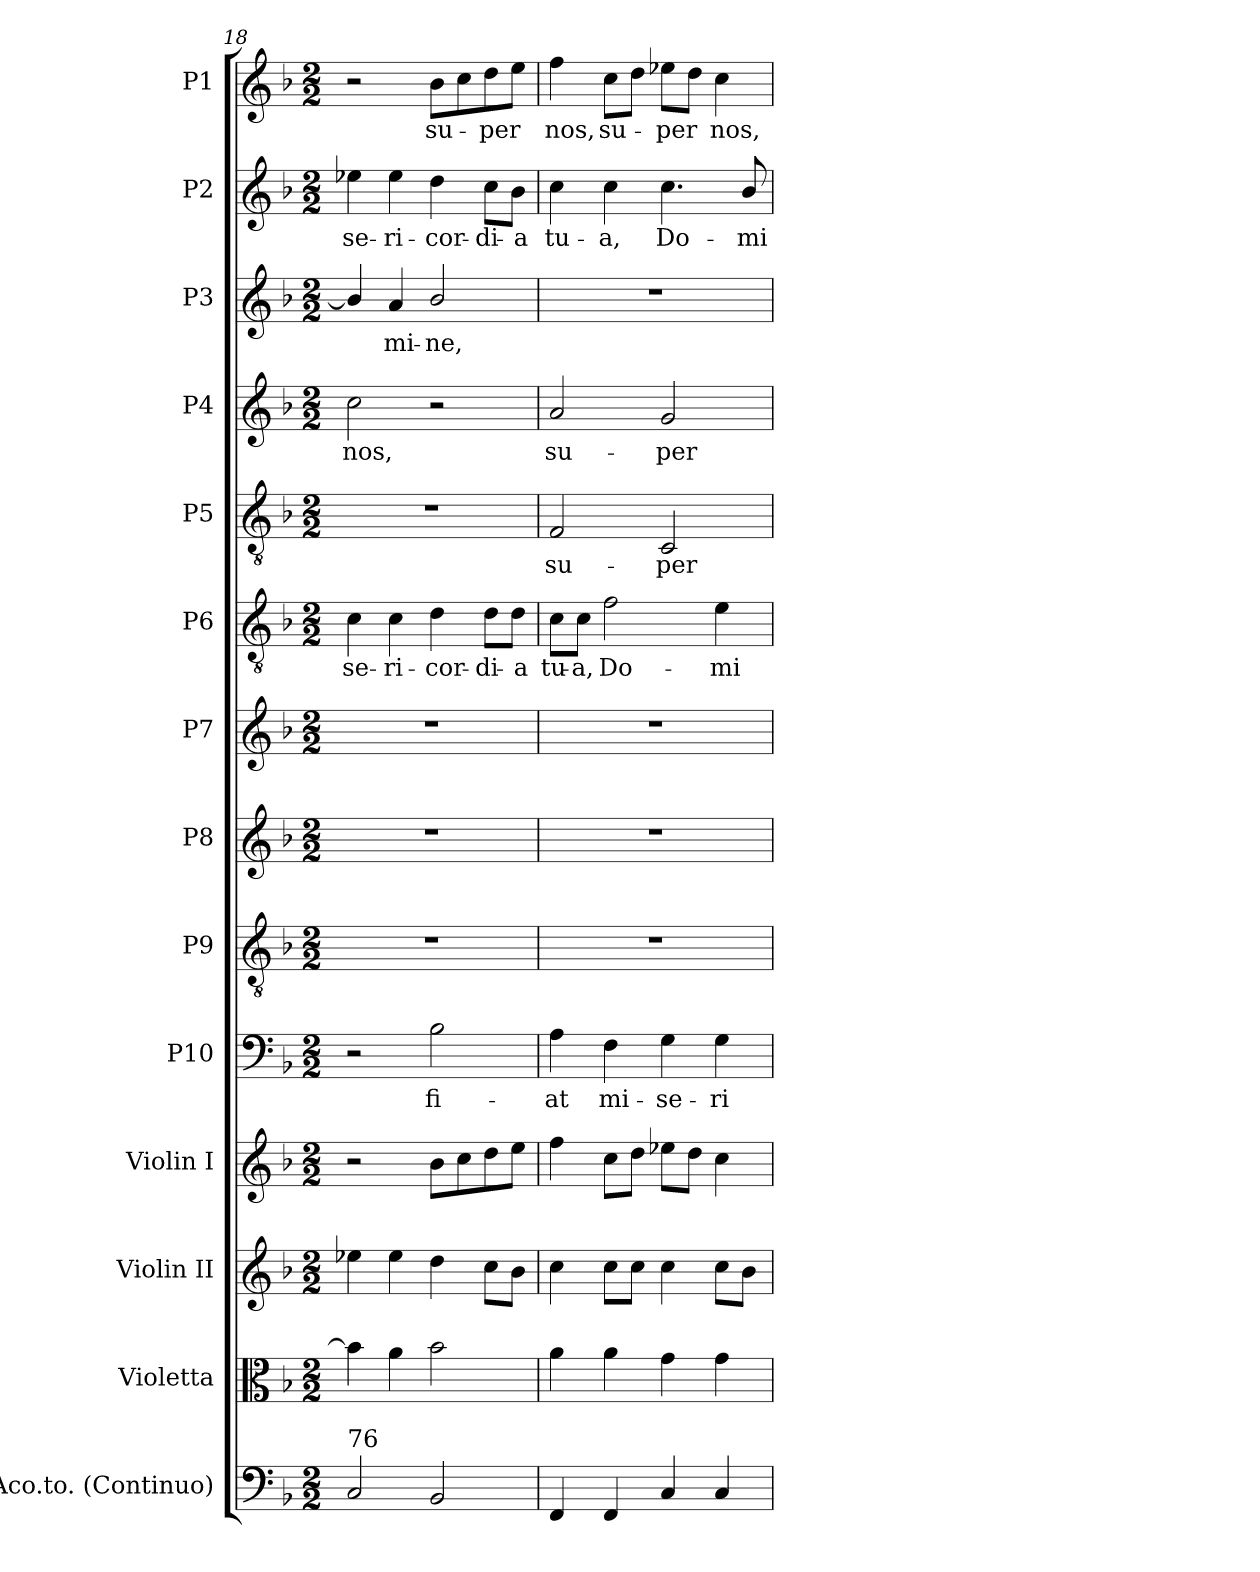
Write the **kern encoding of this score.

**kern	**kern	**kern	**kern	**kern	**text	**kern	**kern	**kern	**kern	**text	**kern	**text	**kern	**text	**kern	**text	**kern	**text	**kern	**text
*part14	*part13	*part12	*part11	*part10	*part10	*part9	*part8	*part7	*part6	*part6	*part5	*part5	*part4	*part4	*part3	*part3	*part2	*part2	*part1	*part1
*staff14	*staff13	*staff12	*staff11	*staff10	*staff10	*staff9	*staff8	*staff7	*staff6	*staff6	*staff5	*staff5	*staff4	*staff4	*staff3	*staff3	*staff2	*staff2	*staff1	*staff1
*I"Aco.to. (Continuo)	*I"Violetta	*I"Violin II	*I"Violin I	*I"P10	*	*I"P9	*I"P8	*I"P7	*I"P6	*	*I"P5	*	*I"P4	*	*I"P3	*	*I"P2	*	*I"P1	*
*I'Cont.	*I'Vla.	*I'Vln. II	*I'Vln. I	*	*	*	*	*	*	*	*	*	*	*	*	*	*	*	*	*
!!LO:PB:g=z
*clefF4	*clefC3	*clefG2	*clefG2	*clefF4	*	*clefGv2	*clefG2	*clefG2	*clefGv2	*	*clefGv2	*	*clefG2	*	*clefG2	*	*clefG2	*	*clefG2	*
*	*	*	*	*	*	*ITrd7c12	*	*	*ITrd7c12	*	*ITrd7c12	*	*	*	*	*	*	*	*	*
*k[b-]	*k[b-]	*k[b-]	*k[b-]	*k[b-]	*	*k[b-]	*k[b-]	*k[b-]	*k[b-]	*	*k[b-]	*	*k[b-]	*	*k[b-]	*	*k[b-]	*	*k[b-]	*
*F:	*F:	*F:	*F:	*F:	*	*F:	*F:	*F:	*F:	*	*F:	*	*F:	*	*F:	*	*F:	*	*F:	*
*M2/2	*M2/2	*M2/2	*M2/2	*M2/2	*	*M2/2	*M2/2	*M2/2	*M2/2	*	*M2/2	*	*M2/2	*	*M2/2	*	*M2/2	*	*M2/2	*
=18	=18	=18	=18	=18	=18	=18	=18	=18	=18	=18	=18	=18	=18	=18	=18	=18	=18	=18	=18	=18
!	!	!	!	!	!	!	!	!	!	!LO:LY:b:color=#000000	!	!	!	!	!	!	!	!	!	!
!	!	!	!	!	!	!	!	!	!	!	!	!	!	!LO:LY:b:color=#000000	!	!	!	!	!	!
!LO:TX:a:t=76	!	!	!	!	!	!	!	!	!	!	!	!	!	!	!	!	!	!	!	!
!	!	!	!	!	!	!	!	!	!	!	!	!	!	!	!	!	!	!LO:LY:b:color=#000000	!	!
2Ci/	4b-i\]	4ee-Xi\	2r	2r	.	1r	1r	1r	4Ci\	-se-	1r	.	2cci\	nos,	4b-i/]	.	4ee-Xi\	-se-	2r	.
!	!	!	!	!	!	!	!	!	!	!LO:LY:b:color=#000000	!	!	!	!	!	!	!	!	!	!
!	!	!	!	!	!	!	!	!	!	!	!	!	!	!	!	!LO:LY:b:color=#000000	!	!	!	!
!	!	!	!	!	!	!	!	!	!	!	!	!	!	!	!	!	!	!LO:LY:b:color=#000000	!	!
.	4ai\	4ee-i\	.	.	.	.	.	.	4Ci\	-ri-	.	.	.	.	4ai/	-mi-	4ee-i\	-ri-	.	.
!	!	!	!	!	!LO:LY:b:color=#000000	!	!	!	!	!	!	!	!	!	!	!	!	!	!	!
!	!	!	!	!	!	!	!	!	!	!LO:LY:b:color=#000000	!	!	!	!	!	!	!	!	!	!
!	!	!	!	!	!	!	!	!	!	!	!	!	!	!	!	!LO:LY:b:color=#000000	!	!	!	!
!	!	!	!	!	!	!	!	!	!	!	!	!	!	!	!	!	!	!LO:LY:b:color=#000000	!	!
!	!	!	!	!	!	!	!	!	!	!	!	!	!	!	!	!	!	!	!	!LO:LY:b:color=#000000
2BB-i/	2b-i\	4ddi\	8b-i\L	2B-i\	fi-	.	.	.	4Di\	-cor-	.	.	2r	.	2b-i/	-ne,	4ddi\	-cor-	8b-i\L	su-
.	.	.	8cci\	.	.	.	.	.	.	.	.	.	.	.	.	.	.	.	8cci\	.
!	!	!	!	!	!	!	!	!	!	!LO:LY:b:color=#000000	!	!	!	!	!	!	!	!	!	!
!	!	!	!	!	!	!	!	!	!	!	!	!	!	!	!	!	!	!LO:LY:b:color=#000000	!	!
!	!	!	!	!	!	!	!	!	!	!	!	!	!	!	!	!	!	!	!	!LO:LY:b:color=#000000
.	.	8cci\L	8ddi\	.	.	.	.	.	8Di\L	-di-	.	.	.	.	.	.	8cci\L	-di-	8ddi\	-per
!	!	!	!	!	!	!	!	!	!	!LO:LY:b:color=#000000	!	!	!	!	!	!	!	!	!	!
!	!	!	!	!	!	!	!	!	!	!	!	!	!	!	!	!	!	!LO:LY:b:color=#000000	!	!
.	.	8b-i\J	8eei\J	.	.	.	.	.	8Di\J	-a	.	.	.	.	.	.	8b-i\J	-a	8eei\J	.
=19	=19	=19	=19	=19	=19	=19	=19	=19	=19	=19	=19	=19	=19	=19	=19	=19	=19	=19	=19	=19
!	!	!	!	!	!LO:LY:b:color=#000000	!	!	!	!	!	!	!	!	!	!	!	!	!	!	!
!	!	!	!	!	!	!	!	!	!	!LO:LY:b:color=#000000	!	!	!	!	!	!	!	!	!	!
!	!	!	!	!	!	!	!	!	!	!	!	!LO:LY:b:color=#000000	!	!	!	!	!	!	!	!
!	!	!	!	!	!	!	!	!	!	!	!	!	!	!LO:LY:b:color=#000000	!	!	!	!	!	!
!	!	!	!	!	!	!	!	!	!	!	!	!	!	!	!	!	!	!LO:LY:b:color=#000000	!	!
!	!	!	!	!	!	!	!	!	!	!	!	!	!	!	!	!	!	!	!	!LO:LY:b:color=#000000
4FFi/	4ai\	4cci\	4ffi\	4Ai\	-at	1r	1r	1r	8Ci\L	tu-	2FFi/	su-	2ai/	su-	1r	.	4cci\	tu-	4ffi\	nos,
!	!	!	!	!	!	!	!	!	!	!LO:LY:b:color=#000000	!	!	!	!	!	!	!	!	!	!
.	.	.	.	.	.	.	.	.	8Ci\J	-a,	.	.	.	.	.	.	.	.	.	.
!	!	!	!	!	!LO:LY:b:color=#000000	!	!	!	!	!	!	!	!	!	!	!	!	!	!	!
!	!	!	!	!	!	!	!	!	!	!LO:LY:b:color=#000000	!	!	!	!	!	!	!	!	!	!
!	!	!	!	!	!	!	!	!	!	!	!	!	!	!	!	!	!	!LO:LY:b:color=#000000	!	!
!	!	!	!	!	!	!	!	!	!	!	!	!	!	!	!	!	!	!	!	!LO:LY:b:color=#000000
4FFi/	4ai\	8cci\L	8cci\L	4Fi\	mi-	.	.	.	2Fi\	Do-	.	.	.	.	.	.	4cci\	-a,	8cci\L	su-
.	.	8cci\J	8ddi\J	.	.	.	.	.	.	.	.	.	.	.	.	.	.	.	8ddi\J	.
!	!	!	!	!	!LO:LY:b:color=#000000	!	!	!	!	!	!	!	!	!	!	!	!	!	!	!
!	!	!	!	!	!	!	!	!	!	!	!	!LO:LY:b:color=#000000	!	!	!	!	!	!	!	!
!	!	!	!	!	!	!	!	!	!	!	!	!	!	!LO:LY:b:color=#000000	!	!	!	!	!	!
!	!	!	!	!	!	!	!	!	!	!	!	!	!	!	!	!	!	!LO:LY:b:color=#000000	!	!
!	!	!	!	!	!	!	!	!	!	!	!	!	!	!	!	!	!	!	!	!LO:LY:b:color=#000000
4Ci/	4gi\	4cci\	8ee-Xi\L	4Gi\	-se-	.	.	.	.	.	2CCi/	-per	2gi/	-per	.	.	4.cci\	Do-	8ee-Xi\L	-per
.	.	.	8ddi\J	.	.	.	.	.	.	.	.	.	.	.	.	.	.	.	8ddi\J	.
!	!	!	!	!	!LO:LY:b:color=#000000	!	!	!	!	!	!	!	!	!	!	!	!	!	!	!
!	!	!	!	!	!	!	!	!	!	!LO:LY:b:color=#000000	!	!	!	!	!	!	!	!	!	!
!	!	!	!	!	!	!	!	!	!	!	!	!	!	!	!	!	!	!	!	!LO:LY:b:color=#000000
4Ci/	4gi\	8cci\L	4cci\	4Gi\	-ri-	.	.	.	4Ei\	-mi-	.	.	.	.	.	.	.	.	4cci\	nos,
!	!	!	!	!	!	!	!	!	!	!	!	!	!	!	!	!	!	!LO:LY:b:color=#000000	!	!
.	.	8b-i\J	.	.	.	.	.	.	.	.	.	.	.	.	.	.	8b-i/	-mi-	.	.
=	=	=	=	=	=	=	=	=	=	=	=	=	=	=	=	=	=	=	=	=
*-	*-	*-	*-	*-	*-	*-	*-	*-	*-	*-	*-	*-	*-	*-	*-	*-	*-	*-	*-	*-
